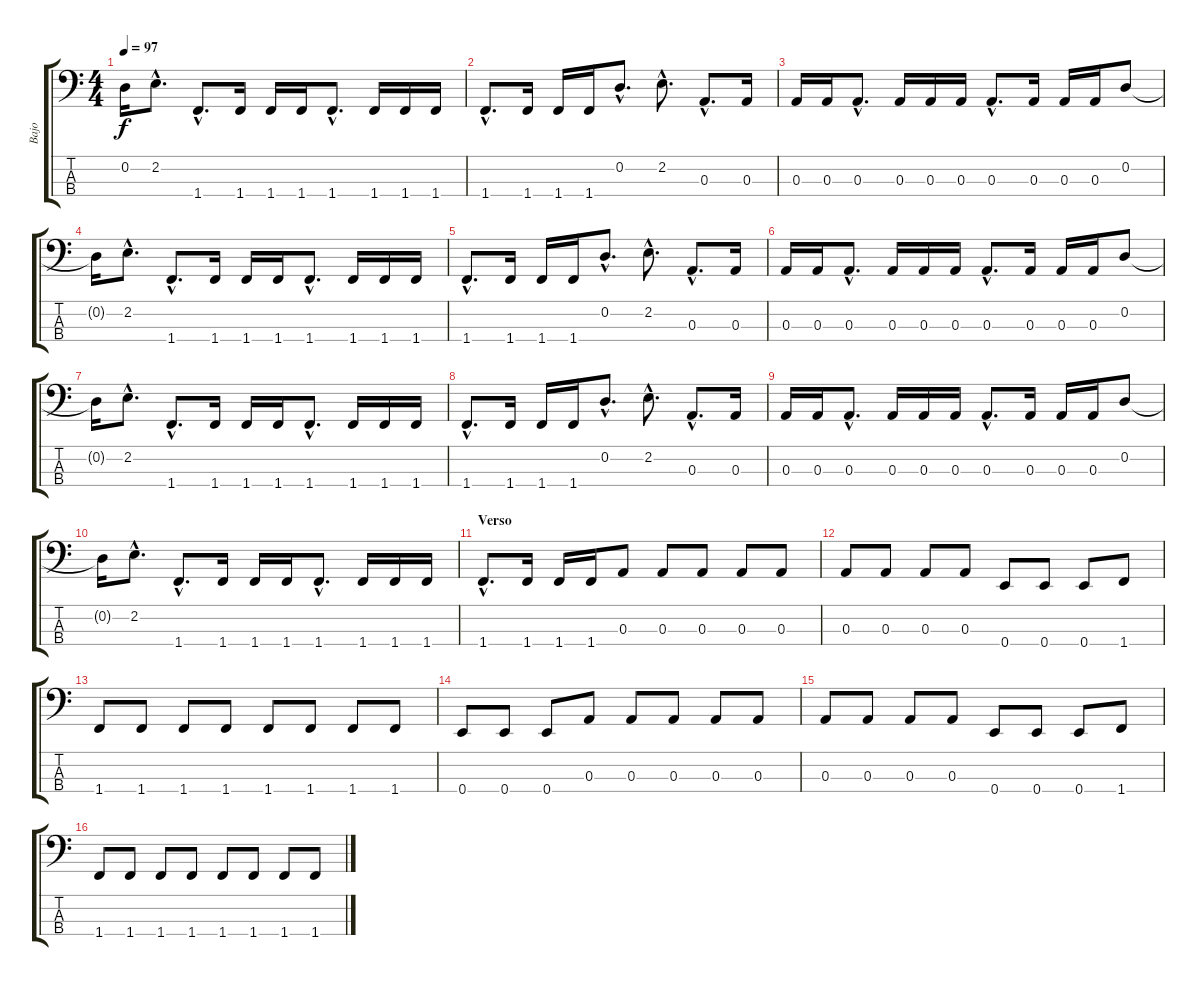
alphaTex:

\track ("Bajo" "Bajo") {instrument electricbassfinger}
\staff {score tabs}
\tuning (G2 D2 A1 E1) {hide}
\ts (4 4)
\tempo 97
\clef f4
\ks c
0.2{t}.16{dy f} 2.2{hac}.8{d} 1.4{hac}.8{d} 1.4.16 1.4.16 1.4.16 1.4{hac}.8{d} 1.4.16 1.4.16 1.4.16 |
1.4{hac}.8{d} 1.4.16 1.4.16 1.4.16 0.2{hac}.8{d} 2.2{hac}.8{d} 0.3{hac}.8{d} 0.3.16 |
0.3.16 0.3.16 0.3{hac}.8{d} 0.3.16 0.3.16 0.3.16 0.3{hac}.8{d} 0.3.16 0.3.16 0.3.16 0.2.8 |
0.2{t}.16 2.2{hac}.8{d} 1.4{hac}.8{d} 1.4.16 1.4.16 1.4.16 1.4{hac}.8{d} 1.4.16 1.4.16 1.4.16 |
1.4{hac}.8{d} 1.4.16 1.4.16 1.4.16 0.2{hac}.8{d} 2.2{hac}.8{d} 0.3{hac}.8{d} 0.3.16 |
0.3.16 0.3.16 0.3{hac}.8{d} 0.3.16 0.3.16 0.3.16 0.3{hac}.8{d} 0.3.16 0.3.16 0.3.16 0.2.8 |
0.2{t}.16 2.2{hac}.8{d} 1.4{hac}.8{d} 1.4.16 1.4.16 1.4.16 1.4{hac}.8{d} 1.4.16 1.4.16 1.4.16 |
1.4{hac}.8{d} 1.4.16 1.4.16 1.4.16 0.2{hac}.8{d} 2.2{hac}.8{d} 0.3{hac}.8{d} 0.3.16 |
0.3.16 0.3.16 0.3{hac}.8{d} 0.3.16 0.3.16 0.3.16 0.3{hac}.8{d} 0.3.16 0.3.16 0.3.16 0.2.8 |
0.2{t}.16 2.2{hac}.8{d} 1.4{hac}.8{d} 1.4.16 1.4.16 1.4.16 1.4{hac}.8{d} 1.4.16 1.4.16 1.4.16 |
\section ("" "Verso")
1.4{hac}.8{d} 1.4.16 1.4.16 1.4.16 0.3.8 0.3.8 0.3.8 0.3.8 0.3.8 |
0.3.8 0.3.8 0.3.8 0.3.8 0.4.8 0.4.8 0.4.8 1.4.8 |
1.4.8 1.4.8 1.4.8 1.4.8 1.4.8 1.4.8 1.4.8 1.4.8 |
0.4.8 0.4.8 0.4.8 0.3.8 0.3.8 0.3.8 0.3.8 0.3.8 |
0.3.8 0.3.8 0.3.8 0.3.8 0.4.8 0.4.8 0.4.8 1.4.8 |
1.4.8 1.4.8 1.4.8 1.4.8 1.4.8 1.4.8 1.4.8 1.4.8
